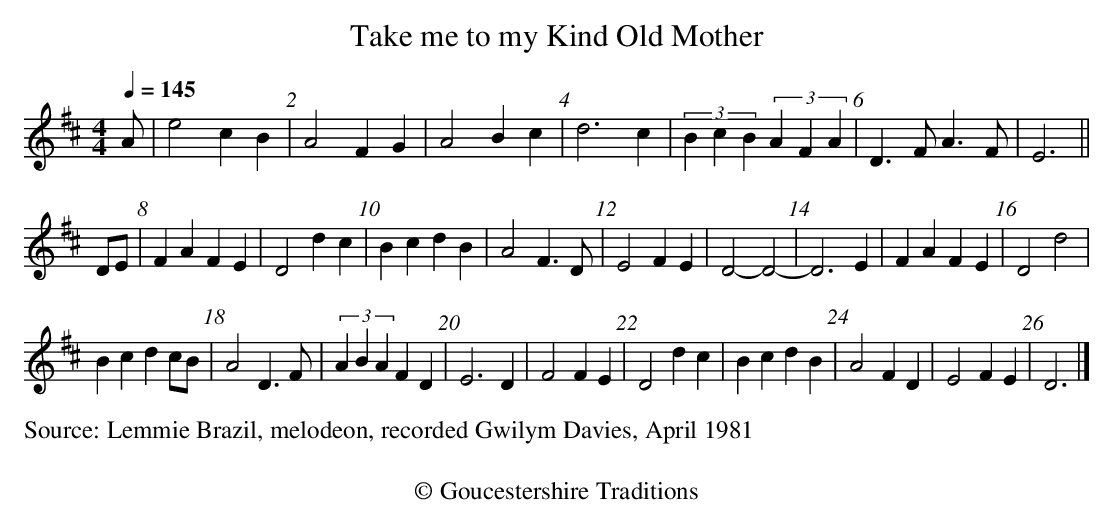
X:1
T:Take me to my Kind Old Mother
Q:1/4=145
M:4/4
L:1/8
K:D
 A | e4 c2 B2 | A4 F2 G2 | A4 B2 c2 | d6 c2 | (3B2 c2 B2 (3A2 F2 A2 | D3 F A3 F | E6 ||
DE | F2 A2 F2 E2 | D4 d2 c2 | B2 c2 d2 B2 | A4 F3 D | E4 F2 E2 | D4-D4-|D6 E2 | F2 A2 F2 E2 | D4 d4 |
B2 c2 d2 cB | A4 D3 F | (3A2 B2 A2 F2 D2 | E6 D2 | F4 F2 E2 | D4 d2 c2 | B2 c2 d2 B2 | A4 F2 D2 | E4 F2 E2 | D6 |]
